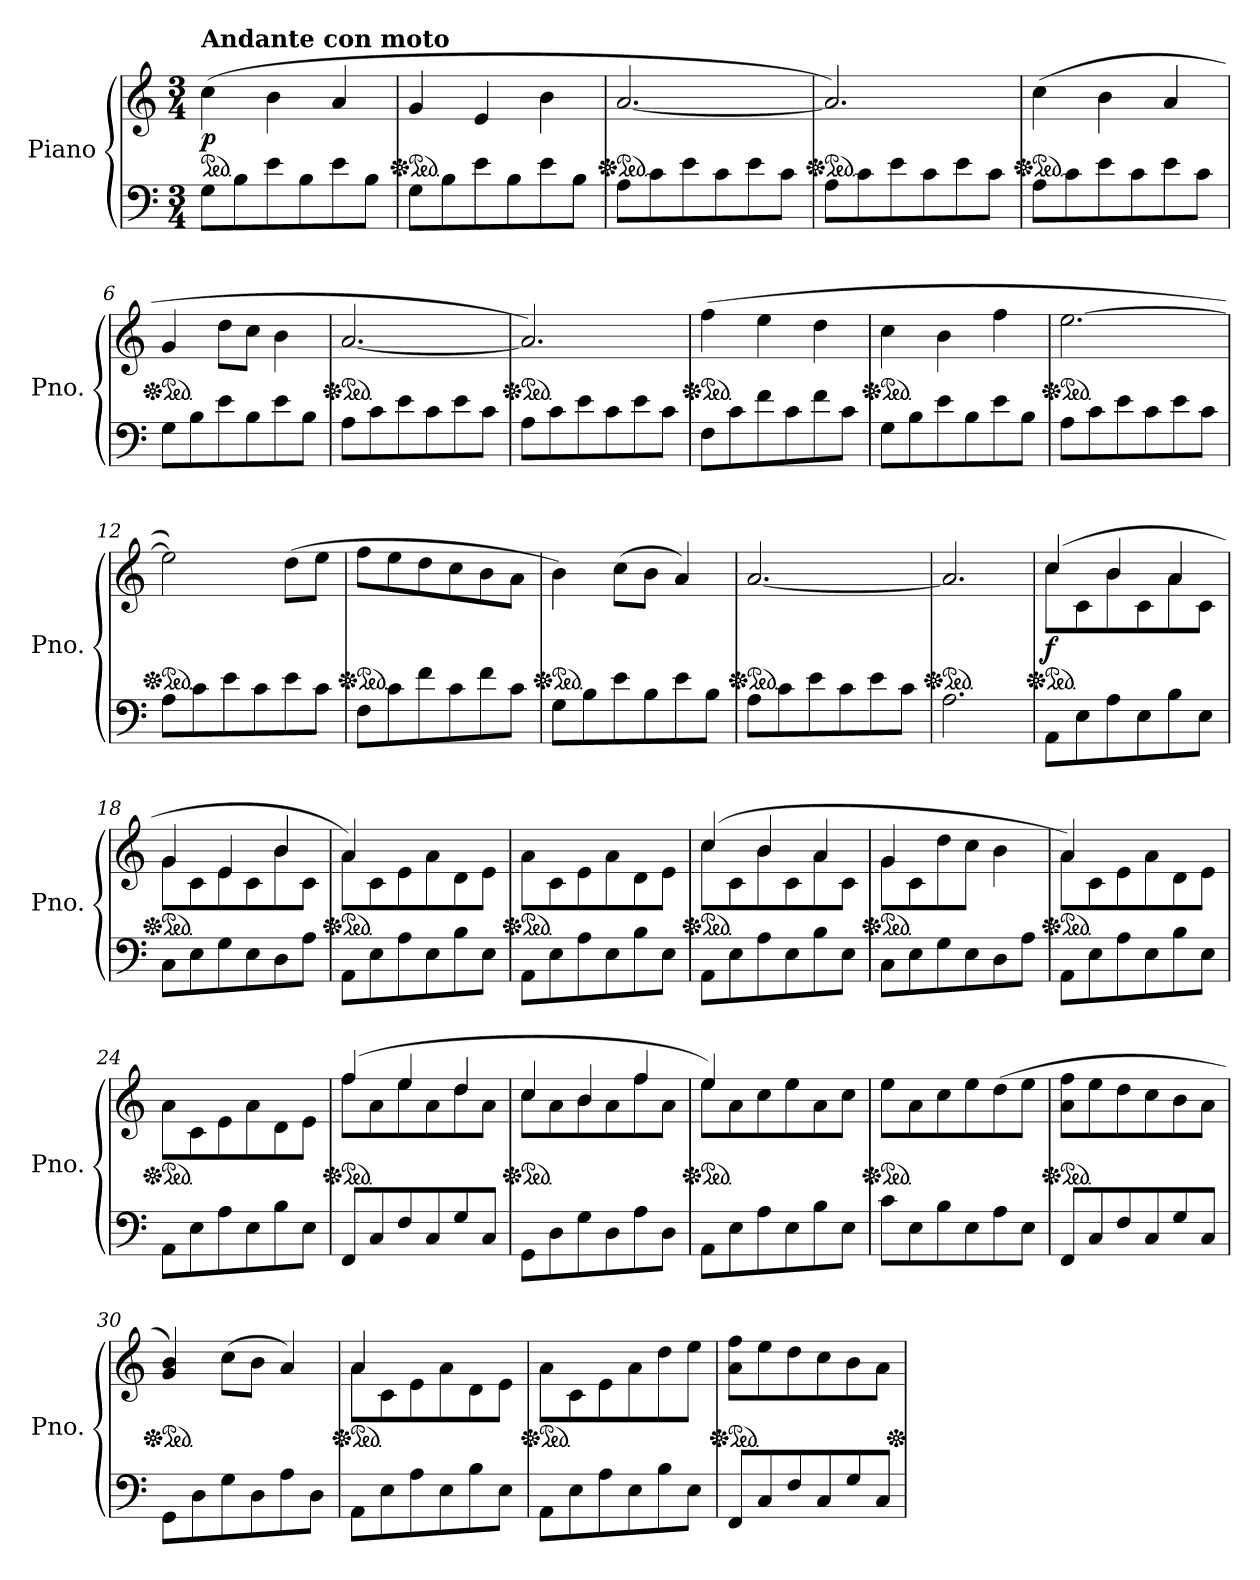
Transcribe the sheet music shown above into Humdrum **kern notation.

**kern	**kern	**dynam
*part1	*part1	*part1
*staff2	*staff1	*staff1/2
*I"Piano	*	*
*I'Pno.	*	*
*clefF4	*clefG2	*
*k[]	*k[]	*
*M3/4	*M3/4	*
*	*ped	*
=1	=1	=1
!	!LO:TX:a:B:t=Andante con moto	!
!	!	!LO:DY:b
8G\L	(>4cc\	p
8B\	.	.
8e\	4b\	.
8B\	.	.
8e\	4a/	.
8B\J	.	.
=2	=2	=2
*	*Xped	*
*	*ped	*
8G\L	4g/	.
8B\	.	.
8e\	4e/	.
8B\	.	.
8e\	4b\	.
8B\J	.	.
=3	=3	=3
*	*Xped	*
*	*ped	*
8A\L	[2.a/	.
8c\	.	.
8e\	.	.
8c\	.	.
8e\	.	.
8c\J	.	.
=4	=4	=4
*	*Xped	*
*	*ped	*
8A\L	2.a/])	.
8c\	.	.
8e\	.	.
8c\	.	.
8e\	.	.
8c\J	.	.
=5	=5	=5
*	*Xped	*
*	*ped	*
8A\L	(>4cc\	.
8c\	.	.
8e\	4b\	.
8c\	.	.
8e\	4a/	.
8c\J	.	.
=6	=6	=6
*	*Xped	*
*	*ped	*
8G\L	4g/	.
8B\	.	.
8e\	8dd\L	.
8B\	8cc\J	.
8e\	4b\	.
8B\J	.	.
!!LO:LB:g=z
=7	=7	=7
*	*Xped	*
*	*ped	*
8A\L	[2.a/	.
8c\	.	.
8e\	.	.
8c\	.	.
8e\	.	.
8c\J	.	.
=8	=8	=8
*	*Xped	*
*	*ped	*
8A\L	2.a/])	.
8c\	.	.
8e\	.	.
8c\	.	.
8e\	.	.
8c\J	.	.
=9	=9	=9
*	*Xped	*
*	*ped	*
8F\L	(>4ff\	.
8c\	.	.
8f\	4ee\	.
8c\	.	.
8f\	4dd\	.
8c\J	.	.
=10	=10	=10
*	*Xped	*
*	*ped	*
8G\L	4cc\	.
8B\	.	.
8e\	4b\	.
8B\	.	.
8e\	4ff\	.
8B\J	.	.
=11	=11	=11
*	*Xped	*
*	*ped	*
8A\L	[2.ee\	.
8c\	.	.
8e\	.	.
8c\	.	.
8e\	.	.
8c\J	.	.
=12	=12	=12
*	*Xped	*
*	*ped	*
8A\L	2ee\])	.
8c\	.	.
8e\	.	.
8c\	.	.
8e\	(>8dd\L	.
8c\J	8ee\J	.
=13	=13	=13
*	*Xped	*
*	*ped	*
8F\L	8ff\L	.
8c\	8ee\	.
8f\	8dd\	.
8c\	8cc\	.
8f\	8b\	.
8c\J	8a\J	.
!!LO:LB:g=z
=14	=14	=14
*	*Xped	*
*	*ped	*
8G\L	4b\)	.
8B\	.	.
8e\	(>8cc\L	.
8B\	8b\J	.
8e\	4a/)	.
8B\J	.	.
=15	=15	=15
*	*Xped	*
*	*ped	*
8A\L	[2.a/	.
8c\	.	.
8e\	.	.
8c\	.	.
8e\	.	.
8c\J	.	.
=16	=16	=16
*	*Xped	*
*	*ped	*
2.A\	2.a/]	.
=17	=17	=17
*	*Xped	*
*	*ped	*
*	*^	*
!	!	!	!LO:DY:b
8AA\L	(>4cc/	8cc\L	f
8E\	.	8c\	.
8A\	4b/	8b\	.
8E\	.	8c\	.
8B\	4a/	8a\	.
8E\J	.	8c\J	.
=18	=18	=18	=18
*	*Xped	*	*
*	*ped	*	*
8C\L	4g/	8g\L	.
8E\	.	8c\	.
8G\	4e/	8e\	.
8E\	.	8c\	.
8D\	4b/	8b\	.
8A\J	.	8c\J	.
=19	=19	=19	=19
*	*Xped	*	*
*	*ped	*	*
8AA\L	4a/)	8a\L	.
8E\	.	8c\	.
8A\	4ryy	8e\	.
8E\	.	8a\	.
8B\	4ryy	8d\	.
8E\J	.	8e\J	.
*	*v	*v	*
=20	=20	=20
*	*Xped	*
*	*ped	*
8AA\L	8a\L	.
8E\	8c\	.
8A\	8e\	.
8E\	8a\	.
8B\	8d\	.
8E\J	8e\J	.
!!LO:LB:g=z
=21	=21	=21
*	*Xped	*
*	*ped	*
*	*^	*
8AA\L	(>4cc/	8cc\L	.
8E\	.	8c\	.
8A\	4b/	8b\	.
8E\	.	8c\	.
8B\	4a/	8a\	.
8E\J	.	8c\J	.
=22	=22	=22	=22
*	*Xped	*	*
*	*ped	*	*
8C\L	4g/	8g\L	.
8E\	.	8c\	.
8G\	4ryy	8dd\	.
8E\	.	8cc\J	.
8D\	4b\	4ryy	.
8A\J	.	.	.
=23	=23	=23	=23
*	*Xped	*	*
*	*ped	*	*
8AA\L	4a/)	8a\L	.
8E\	.	8c\	.
8A\	4ryy	8e\	.
8E\	.	8a\	.
8B\	4ryy	8d\	.
8E\J	.	8e\J	.
*	*v	*v	*
=24	=24	=24
*	*Xped	*
*	*ped	*
8AA\L	8a\L	.
8E\	8c\	.
8A\	8e\	.
8E\	8a\	.
8B\	8d\	.
8E\J	8e\J	.
=25	=25	=25
*	*Xped	*
*	*ped	*
*	*^	*
8FF/L	(>4ff/	8ff\L	.
8C/	.	8a\	.
8F/	4ee/	8ee\	.
8C/	.	8a\	.
8G/	4dd/	8dd\	.
8C/J	.	8a\J	.
=26	=26	=26	=26
*	*Xped	*	*
*	*ped	*	*
8GG\L	4cc/	8cc\L	.
8D\	.	8a\	.
8G\	4b/	8b\	.
8D\	.	8a\	.
8A\	4ff/	8ff\	.
8D\J	.	8a\J	.
!!LO:LB:g=z	!!
=27	=27	=27	=27
*	*Xped	*	*
*	*ped	*	*
8AA\L	4ee/)	8ee\L	.
8E\	.	8a\	.
8A\	4ryy	8cc\	.
8E\	.	8ee\	.
8B\	4ryy	8a\	.
8E\J	.	8cc\J	.
*	*v	*v	*
=28	=28	=28
*	*Xped	*
*	*ped	*
8c\L	8ee\L	.
8E\	8a\	.
8B\	8cc\	.
8E\	8ee\	.
8A\	(>8dd\	.
8E\J	8ee\J	.
=29	=29	=29
*	*Xped	*
*	*ped	*
8FF/L	8a\ 8ff\L	.
8C/	8ee\	.
8F/	8dd\	.
8C/	8cc\	.
8G/	8b\	.
8C/J	8a\J	.
=30	=30	=30
*	*Xped	*
*	*ped	*
8GG\L	4g/ 4b/)	.
8D\	.	.
8G\	(>8cc\L	.
8D\	8b\J	.
8A\	4a/)	.
8D\J	.	.
=31	=31	=31
*	*Xped	*
*	*ped	*
*	*^	*
8AA\L	4a/	8a\L	.
8E\	.	8c\	.
8A\	4ryy	8e\	.
8E\	.	8a\	.
8B\	4ryy	8d\	.
8E\J	.	8e\J	.
*	*v	*v	*
=32	=32	=32
*	*Xped	*
*	*ped	*
8AA\L	8a\L	.
8E\	8c\	.
8A\	8e\	.
8E\	8a\	.
8B\	8dd\	.
8E\J	8ee\J	.
!!LO:LB:g=z
=33	=33	=33
*	*Xped	*
*	*ped	*
8FF/L	8a\ 8ff\L	.
8C/	8ee\	.
8F/	8dd\	.
8C/	8cc\	.
8G/	8b\	.
8C/J	8a\J	.
*	*Xped	*
=	=	=
*-	*-	*-
